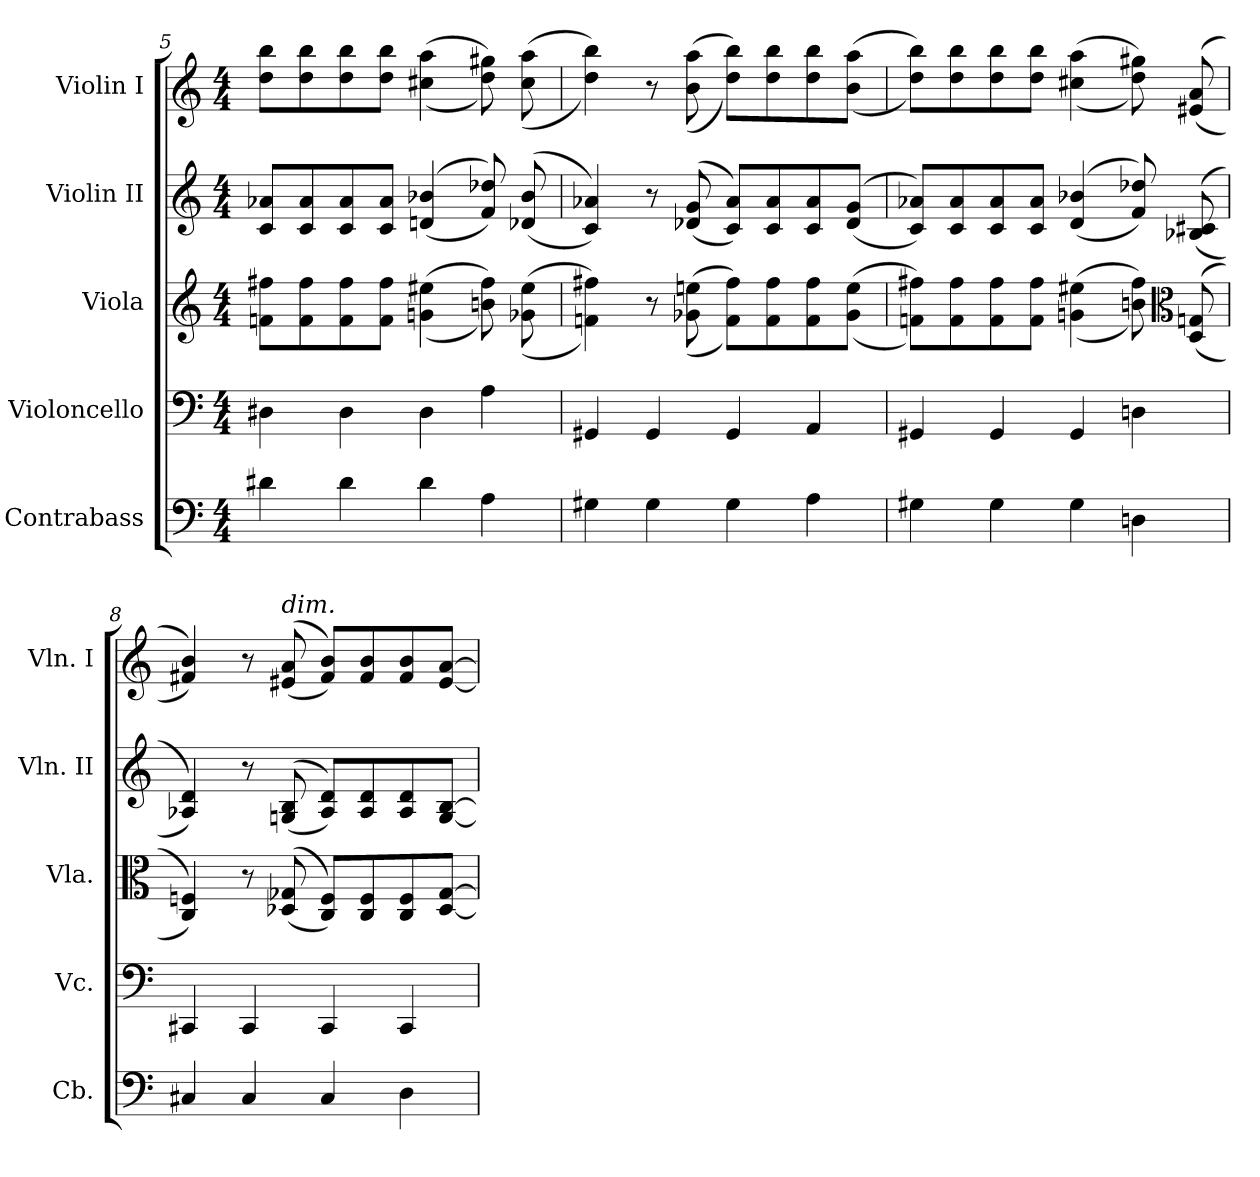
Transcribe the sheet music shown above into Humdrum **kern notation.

**kern	**kern	**kern	**kern	**kern
*part5	*part4	*part3	*part2	*part1
*staff5	*staff4	*staff3	*staff2	*staff1
*I"Contrabass	*I"Violoncello	*I"Viola	*I"Violin II	*I"Violin I
*I'Cb.	*I'Vc.	*I'Vla.	*I'Vln. II	*I'Vln. I
*clefF4	*clefF4	*clefG2	*clefG2	*clefG2
*k[]	*k[]	*k[]	*k[]	*k[]
*C:	*C:	*C:	*C:	*C:
*M4/4	*M4/4	*M4/4	*M4/4	*M4/4
=5	=5	=5	=5	=5
4d#X	4D#X	8fn 8ff#XL	8c 8a-XL	8dd 8bbL
.	.	8f 8ff#	8c 8a-	8dd 8bb
4d#	4D#	8f 8ff#	8c 8a-	8dd 8bb
.	.	8f 8ff#J	8c 8a-J	8dd 8bbJ
4d#	4D#	(<(>4gn 4ee#X	(<(>4dn 4b-X	(<(>4cc#X 4aa
4A	4A	8bn 8ff#))	8f 8dd-X))	8dd 8gg#X))
.	.	(<(>8g-X 8ee#	(<(>8d-X 8b-	(<(>8cc# 8aa
=6	=6	=6	=6	=6
4G#X	4GG#X	4fn 4ff#X))	4c 4a-X))	4dd 4bb))
4G#	4GG#	8r	8r	8r
.	.	(<(>8g-X 8een	(<(>8d-X 8g	(<(>8b 8aa
4G#	4GG#	8f 8ff#L))	8c 8a-L))	8dd 8bbL))
.	.	8f 8ff#	8c 8a-	8dd 8bb
4A	4AA	8f 8ff#	8c 8a-	8dd 8bb
.	.	(<(>8g- 8eeJ	(<(>8d- 8gJ	(<(>8b 8aaJ
=7	=7	=7	=7	=7
4G#X	4GG#X	8fn 8ff#XL))	8c 8a-XL))	8dd 8bbL))
.	.	8f 8ff#	8c 8a-	8dd 8bb
4G#	4GG#	8f 8ff#	8c 8a-	8dd 8bb
.	.	8f 8ff#J	8c 8a-J	8dd 8bbJ
4G#	4GG#	(<(>4gn 4ee#X	(<(>4d 4b-X	(<(>4cc#X 4aa
4Dn	4Dn	8bn 8ff#))	8f 8dd-X))	8dd 8gg#X))
*	*	*clefC3	*	*
.	.	(<(>8D 8Gn	(<(>8B-X 8c#X	(<(>8e#X 8a
=8	=8	=8	=8	=8
4C#X	4CC#X	4C 4Fn))	4A-X 4d))	4f#X 4b))
4C#	4CC#	8r	8r	8r
!	!	!	!	!LO:TX:a:i:t=dim.
.	.	(<(>8D-X 8G-X	(<(>8Gn 8B	(<(>8e#X 8a
4C#	4CC#	8C 8FL))	8A- 8dL))	8f# 8bL))
.	.	8C 8F	8A- 8d	8f# 8b
4D	4CC#	8C 8F	8A- 8d	8f# 8b
.	.	[8D- [8G-J	[8G [8BJ	[8e# [8aJ
=	=	=	=	=
*-	*-	*-	*-	*-
